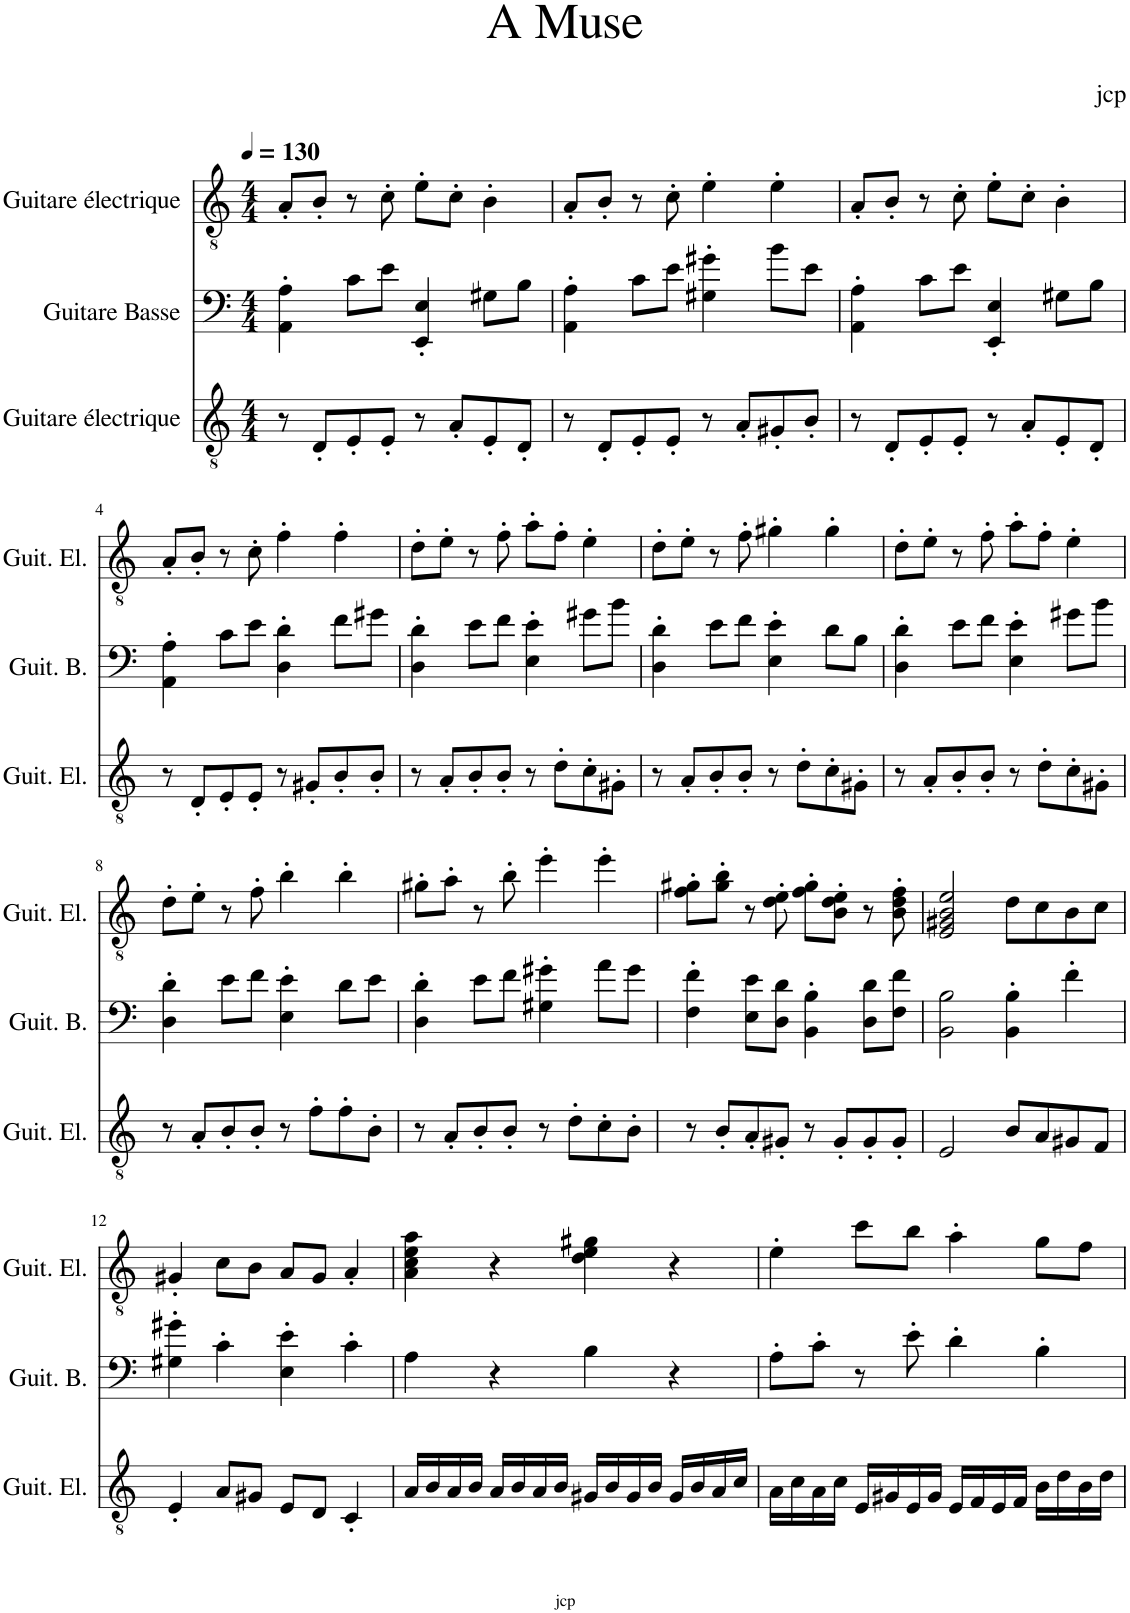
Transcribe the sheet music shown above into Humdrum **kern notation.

**kern	**kern	**kern
*part3	*part2	*part1
*staff3	*staff2	*staff1
*I"Guitare électrique	*I"Guitare Basse	*I"Guitare électrique
*I'Guit. El.	*I'Guit. B.	*I'Guit. El.
*clefGv2	*clefF4	*clefGv2
*	*Trd7c12	*
*k[]	*k[]	*k[]
*M4/4	*M4/4	*M4/4
*MM130	*MM130	*MM130
=1	=1	=1
8r	4AA\' 4A\'	8A'/L
8D'/L	.	8B'/J
8E'/	8c\L	8r
8E'/J	8e\J	8c'\
8r	4EE/' 4E/'	8e'\L
8A'/L	.	8c'\J
8E'/	8G#X\L	4B'\
8D'/J	8B\J	.
=2	=2	=2
8r	4AA\' 4A\'	8A'/L
8D'/L	.	8B'/J
8E'/	8c\L	8r
8E'/J	8e\J	8c'\
8r	4G#X\' 4g#X\'	4e'\
8A'/L	.	.
8G#X'/	8b\L	4e'\
8B'/J	8e\J	.
=3	=3	=3
8r	4AA\' 4A\'	8A'/L
8D'/L	.	8B'/J
8E'/	8c\L	8r
8E'/J	8e\J	8c'\
8r	4EE/' 4E/'	8e'\L
8A'/L	.	8c'\J
8E'/	8G#X\L	4B'\
8D'/J	8B\J	.
!!LO:LB:g=z
=4	=4	=4
8r	4AA\' 4A\'	8A'/L
8D'/L	.	8B'/J
8E'/	8c\L	8r
8E'/J	8e\J	8c'\
8r	4D\' 4d\'	4f'\
8G#X'/L	.	.
8B'/	8f\L	4f'\
8B'/J	8g#X\J	.
=5	=5	=5
8r	4D\' 4d\'	8d'\L
8A'/L	.	8e'\J
8B'/	8e\L	8r
8B'/J	8f\J	8f'\
8r	4E\' 4e\'	8a'\L
8d'\L	.	8f'\J
8c'\	8g#X\L	4e'\
8G#X'\J	8b\J	.
=6	=6	=6
8r	4D\' 4d\'	8d'\L
8A'/L	.	8e'\J
8B'/	8e\L	8r
8B'/J	8f\J	8f'\
8r	4E\' 4e\'	4g#X'\
8d'\L	.	.
8c'\	8d\L	4g#'\
8G#X'\J	8B\J	.
=7	=7	=7
8r	4D\' 4d\'	8d'\L
8A'/L	.	8e'\J
8B'/	8e\L	8r
8B'/J	8f\J	8f'\
8r	4E\' 4e\'	8a'\L
8d'\L	.	8f'\J
8c'\	8g#X\L	4e'\
8G#X'\J	8b\J	.
!!LO:LB:g=z
=8	=8	=8
8r	4D\' 4d\'	8d'\L
8A'/L	.	8e'\J
8B'/	8e\L	8r
8B'/J	8f\J	8f'\
8r	4E\' 4e\'	4b'\
8f'\L	.	.
8f'\	8d\L	4b'\
8B'\J	8e\J	.
=9	=9	=9
8r	4D\' 4d\'	8g#X'\L
8A'/L	.	8a'\J
8B'/	8e\L	8r
8B'/J	8f\J	8b'\
8r	4G#X\' 4g#X\'	4ee'\
8d'\L	.	.
8c'\	8a\L	4ee'\
8B'\J	8g#\J	.
=10	=10	=10
8r	4F\' 4f\'	8f\' 8g#X\'L
8B'/L	.	8g#\' 8b\'J
8A'/	8E\ 8e\L	8r
8G#X'/J	8D\ 8d\J	8d\' 8e\'
8r	4BB\' 4B\'	8f\' 8g#\'L
8G#'/L	.	8B\' 8d\' 8e\'J
8G#'/	8D\ 8d\L	8r
8G#'/J	8F\ 8f\J	8B\' 8d\' 8f\'
=11	=11	=11
2E/	2BB\ 2B\	2E/ 2G#X/ 2B/ 2e/
8B/L	4BB\' 4B\'	8d\L
8A/	.	8c\
8G#X/	4f'\	8B\
8F/J	.	8c\J
!!LO:LB:g=z
=12	=12	=12
4E'/	4G#X\' 4g#X\'	4G#X'/
8A/L	4c'\	8c\L
8G#X/J	.	8B\J
8E/L	4E\' 4e\'	8A/L
8D/J	.	8G#/J
4C'/	4c'\	4A'/
=13	=13	=13
16A/LL	4A\	4A\ 4c\ 4e\ 4a\
16B/	.	.
16A/	.	.
16B/JJ	.	.
16A/LL	4r	4r
16B/	.	.
16A/	.	.
16B/JJ	.	.
16G#X/LL	4B\	4d\ 4e\ 4g#X\
16B/	.	.
16G#/	.	.
16B/JJ	.	.
16G#/LL	4r	4r
16B/	.	.
16A/	.	.
16c/JJ	.	.
=14	=14	=14
16A\LL	8A'\L	4e'\
16c\	.	.
16A\	8c'\J	.
16c\JJ	.	.
16E/LL	8r	8cc\L
16G#X/	.	.
16E/	8e'\	8b\J
16G#/JJ	.	.
16E/LL	4d'\	4a'\
16F/	.	.
16E/	.	.
16F/JJ	.	.
16B\LL	4B'\	8g\L
16d\	.	.
16B\	.	8f\J
16d\JJ	.	.
=	=	=
*-	*-	*-
